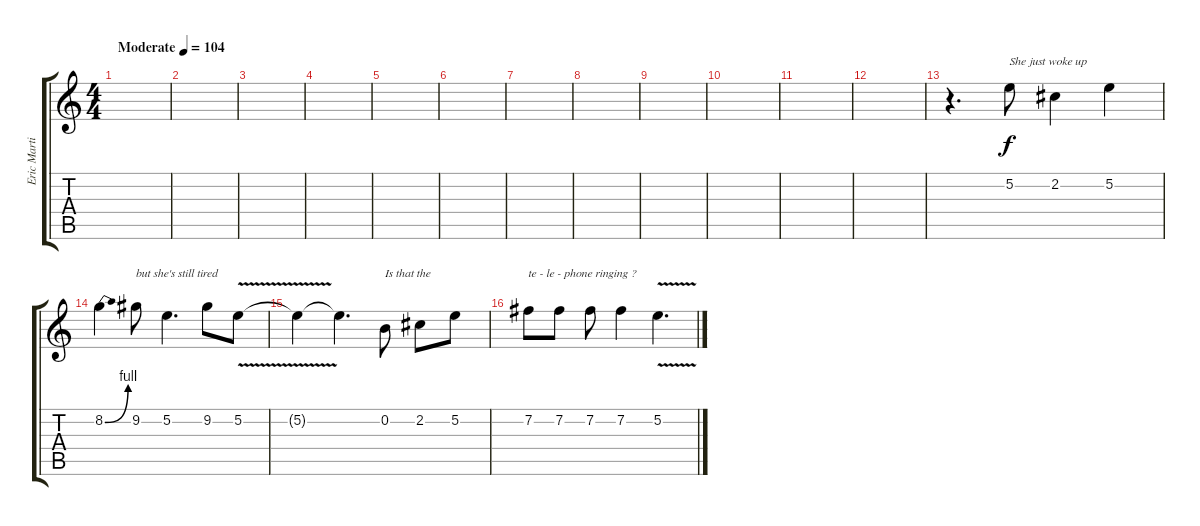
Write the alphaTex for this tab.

\track ("Eric Martin" "Eric Marti") {instrument electricguitarjazz}
\staff {score tabs}
\tuning (E4 B3 G3 D3 A2 E2) {hide}
\ts (4 4)
\tempo (104 "Moderate")
\clef g2
\ks c
|
|
|
|
|
|
|
|
|
|
|
|
r.4{d} 5.2.8{txt "She just woke up"} 2.2.4 5.2.4 |
8.2{be (bend 0 0 60 4)}.4 9.2.8{txt "but she's still tired"} 5.2.4{d} 9.2.8 5.2{v}.8 |
5.2{t}.4 5.2{t}.4{d} 0.2.8{txt "Is that the"} 2.2.8 5.2.8 |
7.2.8{txt "te - le - phone ringing ?"} 7.2.8 7.2.8 7.2.4 5.2{v}.4{d}
